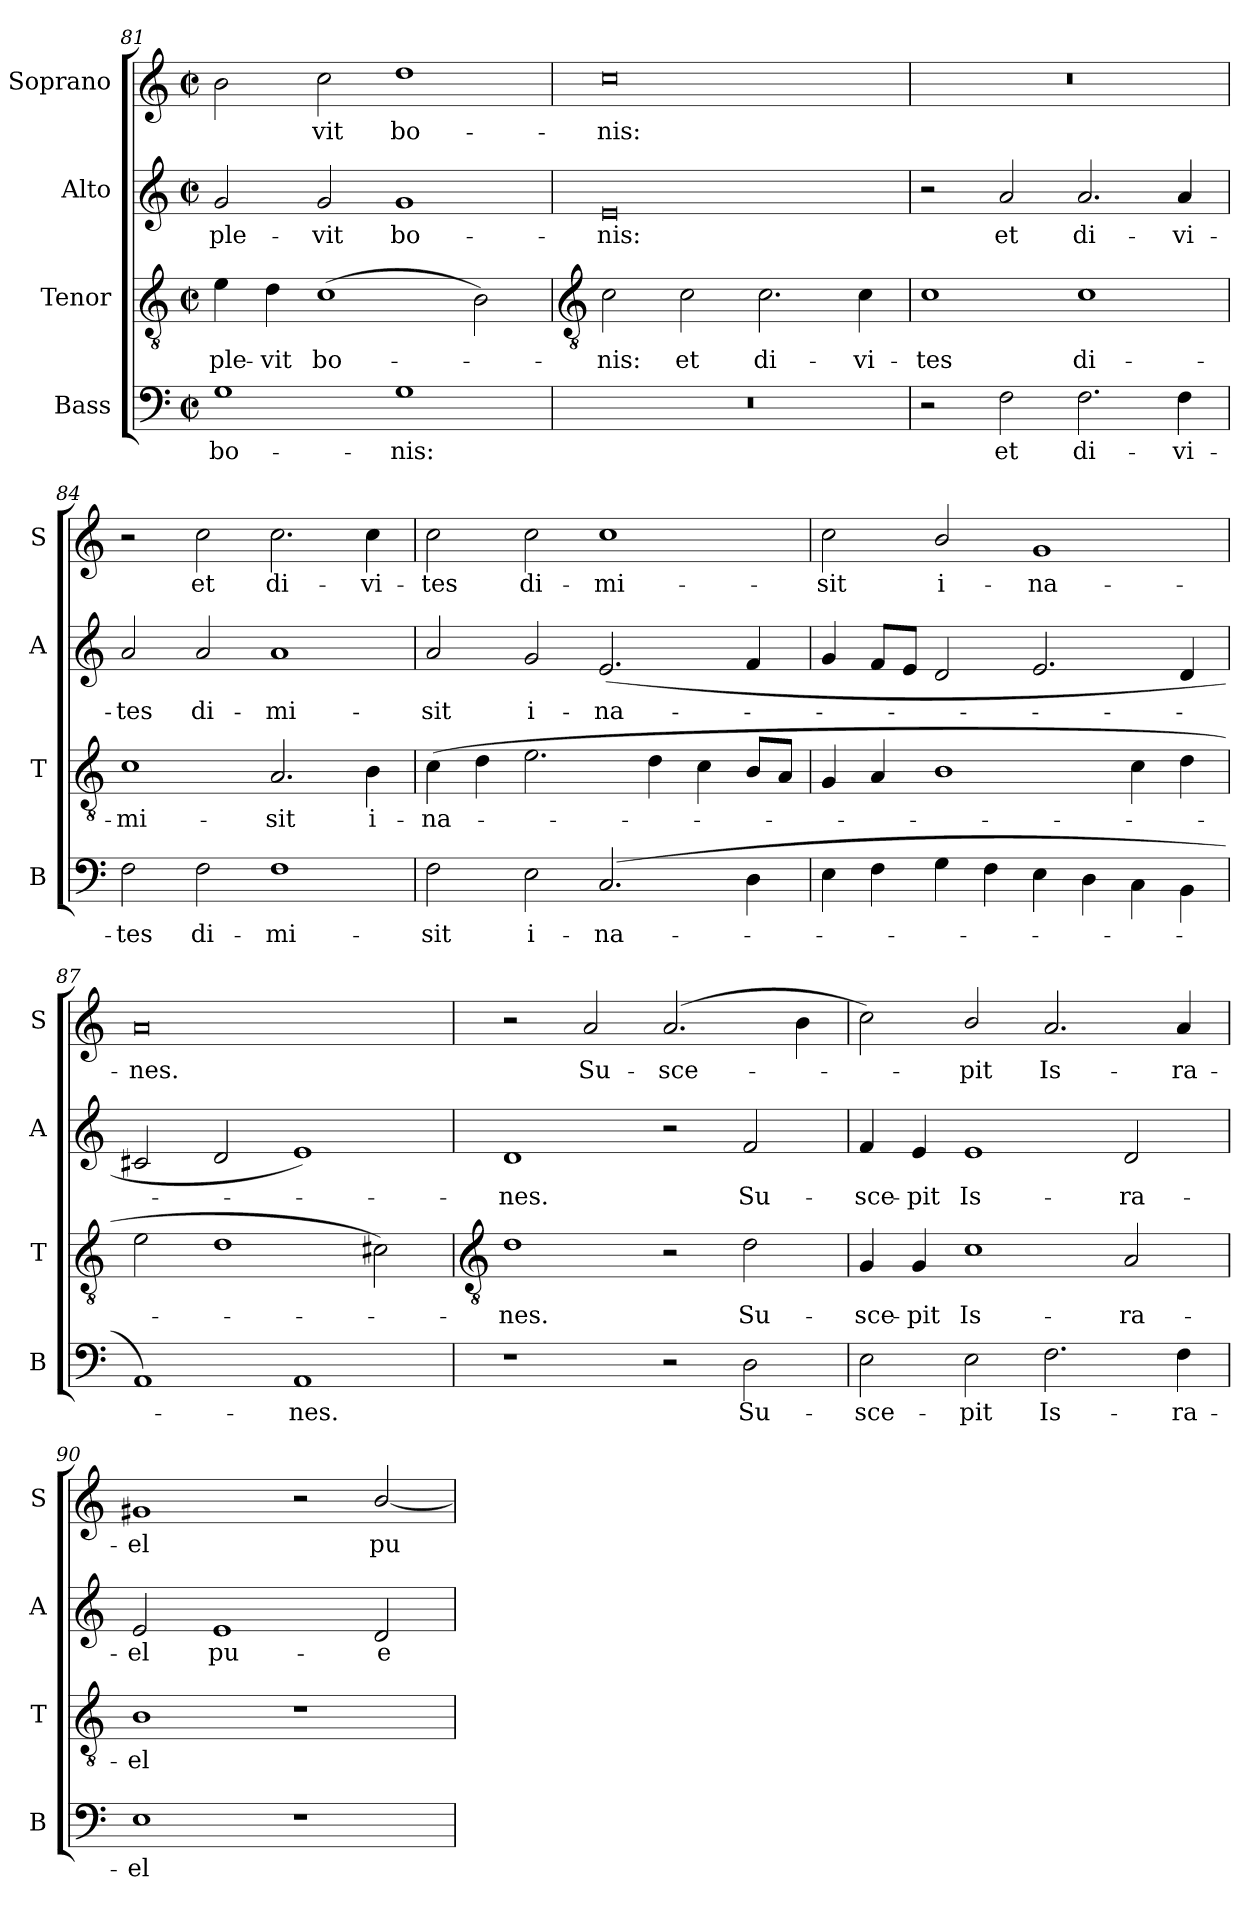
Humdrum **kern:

**kern	**text	**kern	**text	**kern	**text	**kern	**text
*part4	*part4	*part3	*part3	*part2	*part2	*part1	*part1
*staff4	*staff4	*staff3	*staff3	*staff2	*staff2	*staff1	*staff1
*I"Bass	*	*I"Tenor	*	*I"Alto	*	*I"Soprano	*
*I'B	*	*I'T	*	*I'A	*	*I'S	*
*clefF4	*	*clefGv2	*	*clefG2	*	*clefG2	*
*k[]	*	*k[]	*	*k[]	*	*k[]	*
*C:	*	*C:	*	*C:	*	*C:	*
*M4/2	*	*M4/2	*	*M4/2	*	*M4/2	*
*met(c|)	*	*met(c|)	*	*met(c|)	*	*met(c|)	*
=81	=81	=81	=81	=81	=81	=81	=81
!	!LO:LY:b	!	!LO:LY:b	!	!LO:LY:b	!	!
1G	bo-	4e	-ple-	2g	-ple-	2b	.
!	!	!	!LO:LY:b	!	!	!	!
.	.	4d	-vit	.	.	.	.
!	!	!	!LO:LY:b	!	!LO:LY:b	!	!LO:LY:b
.	.	(>1c	bo-	2g	-vit	2cc	vit
!	!LO:LY:b	!	!	!	!LO:LY:b	!	!LO:LY:b
1G	-nis:	.	.	1g	bo-	1dd	bo-
.	.	2B)	.	.	.	.	.
!!LO:LB:g=z
=82	=82	=82	=82	=82	=82	=82	=82
*	*	*clefGv2	*	*	*	*	*
!	!	!	!LO:LY:b	!	!LO:LY:b	!	!LO:LY:b
0r	.	2c	nis:	0e	-nis:	0cc	-nis:
!	!	!	!LO:LY:b	!	!	!	!
.	.	2c	et	.	.	.	.
!	!	!	!LO:LY:b	!	!	!	!
.	.	2.c	di-	.	.	.	.
!	!	!	!LO:LY:b	!	!	!	!
.	.	4c	-vi-	.	.	.	.
=83	=83	=83	=83	=83	=83	=83	=83
!	!	!	!LO:LY:b	!	!	!	!
2r	.	1c	-tes	2r	.	0r	.
!	!LO:LY:b	!	!	!	!LO:LY:b	!	!
2F	et	.	.	2a	et	.	.
!	!LO:LY:b	!	!LO:LY:b	!	!LO:LY:b	!	!
2.F	di-	1c	di-	2.a	di-	.	.
!	!LO:LY:b	!	!	!	!LO:LY:b	!	!
4F	-vi-	.	.	4a	-vi-	.	.
=84	=84	=84	=84	=84	=84	=84	=84
!	!LO:LY:b	!	!LO:LY:b	!	!LO:LY:b	!	!
2F	-tes	1c	-mi-	2a	-tes	2r	.
!	!LO:LY:b	!	!	!	!LO:LY:b	!	!LO:LY:b
2F	di-	.	.	2a	di-	2cc	et
!	!LO:LY:b	!	!LO:LY:b	!	!LO:LY:b	!	!LO:LY:b
1F	-mi-	2.A	-sit	1a	-mi-	2.cc	di-
!	!	!	!LO:LY:b	!	!	!	!LO:LY:b
.	.	4B	i-	.	.	4cc	-vi-
=85	=85	=85	=85	=85	=85	=85	=85
!	!LO:LY:b	!	!LO:LY:b	!	!LO:LY:b	!	!LO:LY:b
2F	-sit	(>4c	-na-	2a	-sit	2cc	-tes
.	.	4d	.	.	.	.	.
!	!LO:LY:b	!	!	!	!LO:LY:b	!	!LO:LY:b
2E	i-	2.e	.	2g	i-	2cc	di-
!	!LO:LY:b	!	!	!	!LO:LY:b	!	!LO:LY:b
(>2.C	-na-	.	.	(<2.e	-na-	1cc	-mi-
.	.	4d	.	.	.	.	.
.	.	4c	.	.	.	.	.
4D	.	8BL	.	4f	.	.	.
.	.	8AJ	.	.	.	.	.
=86	=86	=86	=86	=86	=86	=86	=86
!	!	!	!	!	!	!	!LO:LY:b
4E	.	4G	.	4g	.	2cc	-sit
4F	.	4A	.	8fL	.	.	.
.	.	.	.	8eJ	.	.	.
!	!	!	!	!	!	!	!LO:LY:b
4G	.	1B	.	2d	.	2b/	i-
4F	.	.	.	.	.	.	.
!	!	!	!	!	!	!	!LO:LY:b
4E	.	.	.	2.e	.	1g	-na-
4D	.	.	.	.	.	.	.
4C\	.	4c	.	.	.	.	.
4BB\	.	4d	.	4d	.	.	.
=87	=87	=87	=87	=87	=87	=87	=87
!	!	!	!	!	!	!	!LO:LY:b
1AA\)	.	2e	.	2c#X	.	0a	-nes.
.	.	1d	.	2d	.	.	.
!	!LO:LY:b	!	!	!	!	!	!
1AA	nes.	.	.	1e)	.	.	.
.	.	2c#X)	.	.	.	.	.
!!LO:LB:g=z
=88	=88	=88	=88	=88	=88	=88	=88
*	*	*clefGv2	*	*	*	*	*
!	!	!	!LO:LY:b	!	!LO:LY:b	!	!
1r	.	1d	nes.	1d	nes.	2r	.
!	!	!	!	!	!	!	!LO:LY:b
.	.	.	.	.	.	2a	Su-
!	!	!	!	!	!	!	!LO:LY:b
2r	.	2r	.	2r	.	(>2.a	-sce-
!	!LO:LY:b	!	!LO:LY:b	!	!LO:LY:b	!	!
2D	Su-	2d	Su-	2f	Su-	.	.
.	.	.	.	.	.	4b	.
=89	=89	=89	=89	=89	=89	=89	=89
!	!LO:LY:b	!	!LO:LY:b	!	!LO:LY:b	!	!
2E	-sce-	4G	-sce-	4f	-sce-	2cc)	.
!	!	!	!LO:LY:b	!	!LO:LY:b	!	!
.	.	4G	-pit	4e	-pit	.	.
!	!LO:LY:b	!	!LO:LY:b	!	!LO:LY:b	!	!LO:LY:b
2E	-pit	1c	Is-	1e	Is-	2b/	pit
!	!LO:LY:b	!	!	!	!	!	!LO:LY:b
2.F	Is-	.	.	.	.	2.a	Is-
!	!	!	!LO:LY:b	!	!LO:LY:b	!	!
.	.	2A	-ra-	2d	-ra-	.	.
!	!LO:LY:b	!	!	!	!	!	!LO:LY:b
4F	-ra-	.	.	.	.	4a	-ra-
=90	=90	=90	=90	=90	=90	=90	=90
!	!LO:LY:b	!	!LO:LY:b	!	!LO:LY:b	!	!LO:LY:b
1E	-el	1B	-el	2e	-el	1g#X	-el
!	!	!	!	!	!LO:LY:b	!	!
.	.	.	.	1e	pu-	.	.
1r	.	1r	.	.	.	2r	.
!	!	!	!	!	!LO:LY:b	!	!LO:LY:b
.	.	.	.	2d	-e-	[2b/	pu-
=	=	=	=	=	=	=	=
*-	*-	*-	*-	*-	*-	*-	*-
